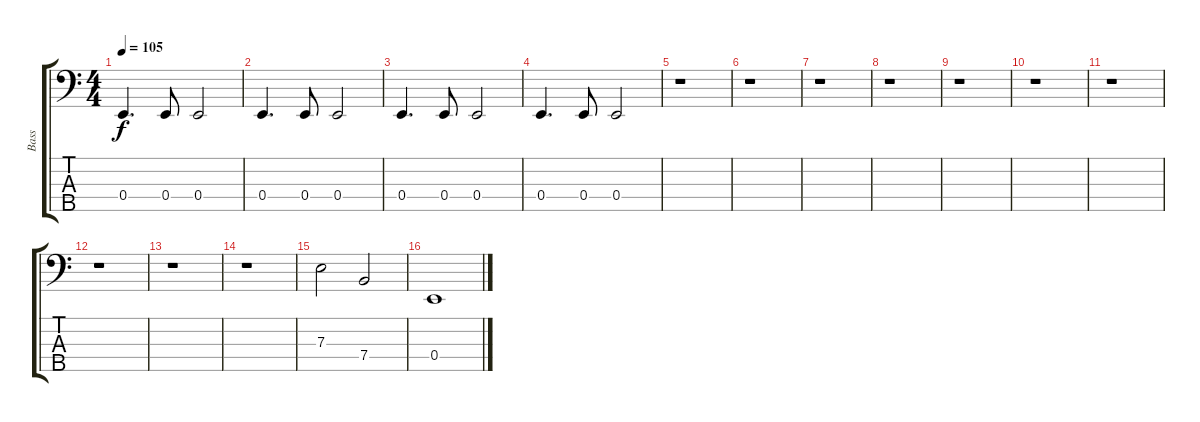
\track ("Bass" "Bass") {instrument electricbassfinger}
\staff {score tabs}
\tuning (G2 D2 A1 E1 B0) {hide}
\ts (4 4)
\tempo 105
\clef f4
\ks c
0.4.4{d dy f} 0.4.8 0.4.2 |
0.4.4{d} 0.4.8 0.4.2 |
0.4.4{d} 0.4.8 0.4.2 |
0.4.4{d} 0.4.8 0.4.2 |
r.1 |
r.1 |
r.1 |
r.1 |
r.1 |
r.1 |
r.1 |
r.1 |
r.1 |
r.1 |
7.3.2 7.4.2 |
0.4.1
